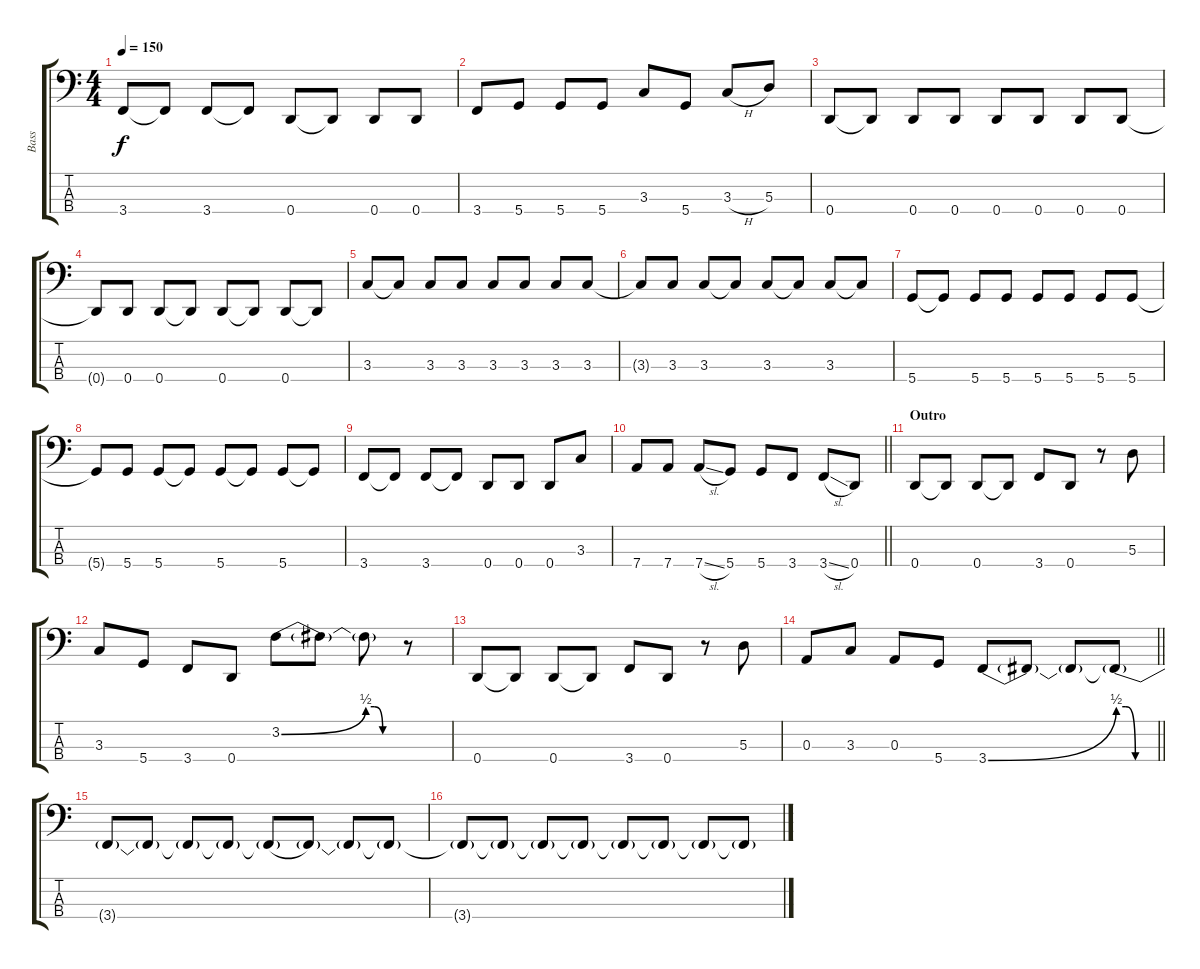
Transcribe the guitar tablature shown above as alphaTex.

\track ("Bass" "Bass") {instrument electricbassfinger}
\staff {score tabs}
\tuning (G2 D2 A1 D1) {hide}
\ts (4 4)
\tempo 150
\clef f4
\ks c
3.4.8{dy f} 3.4{t}.8 3.4.8 3.4{t}.8 0.4.8 0.4{t}.8 0.4.8 0.4.8 |
3.4.8 5.4.8 5.4.8 5.4.8 3.3.8 5.4.8 3.3{h}.8 5.3.8 |
0.4.8 0.4{t}.8 0.4.8 0.4.8 0.4.8 0.4.8 0.4.8 0.4.8 |
0.4{t}.8 0.4.8 0.4.8 0.4{t}.8 0.4.8 0.4{t}.8 0.4.8 0.4{t}.8 |
3.3.8 3.3{t}.8 3.3.8 3.3.8 3.3.8 3.3.8 3.3.8 3.3.8 |
3.3{t}.8 3.3.8 3.3.8 3.3{t}.8 3.3.8 3.3{t}.8 3.3.8 3.3{t}.8 |
5.4.8 5.4{t}.8 5.4.8 5.4.8 5.4.8 5.4.8 5.4.8 5.4.8 |
5.4{t}.8 5.4.8 5.4.8 5.4{t}.8 5.4.8 5.4{t}.8 5.4.8 5.4{t}.8 |
3.4.8 3.4{t}.8 3.4.8 3.4{t}.8 0.4.8 0.4.8 0.4.8 3.3.8 |
\barLineRight lightlight
7.4.8 7.4.8 7.4{sl}.8 5.4.8 5.4.8 3.4.8 3.4{sl}.8 0.4.8 |
\section ("" "Outro")
0.4.8 0.4{t}.8 0.4.8 0.4{t}.8 3.4.8 0.4.8 r.8 5.3.8 |
3.3.8 5.4.8 3.4.8 0.4.8 3.2{be (bend 0 0 60 2)}.8 3.2{t}.8 3.2{be (custom 0 2 15 2 30 0 60 0) t}.8 r.8 |
0.4.8 0.4{t}.8 0.4.8 0.4{t}.8 3.4.8 0.4.8 r.8 5.3.8 |
\barLineRight lightlight
0.3.8 3.3.8 0.3.8 5.4.8 3.4{be (bend 0 0 60 2)}.8 3.4{t}.8 3.4{t}.8 3.4{be (custom 0 2 15 2 30 0 60 0) t}.8 |
3.4{t}.8 3.4{t}.8 3.4{t}.8 3.4{t}.8 3.4{be (hold 0 0 60 0) t}.8 3.4{t}.8 3.4{t}.8 3.4{t}.8 |
3.4{t}.8 3.4{t}.8 3.4{t}.8 3.4{t}.8 3.4{t}.8 3.4{t}.8 3.4{t}.8 3.4{be (hold 0 0 60 0) t}.8
